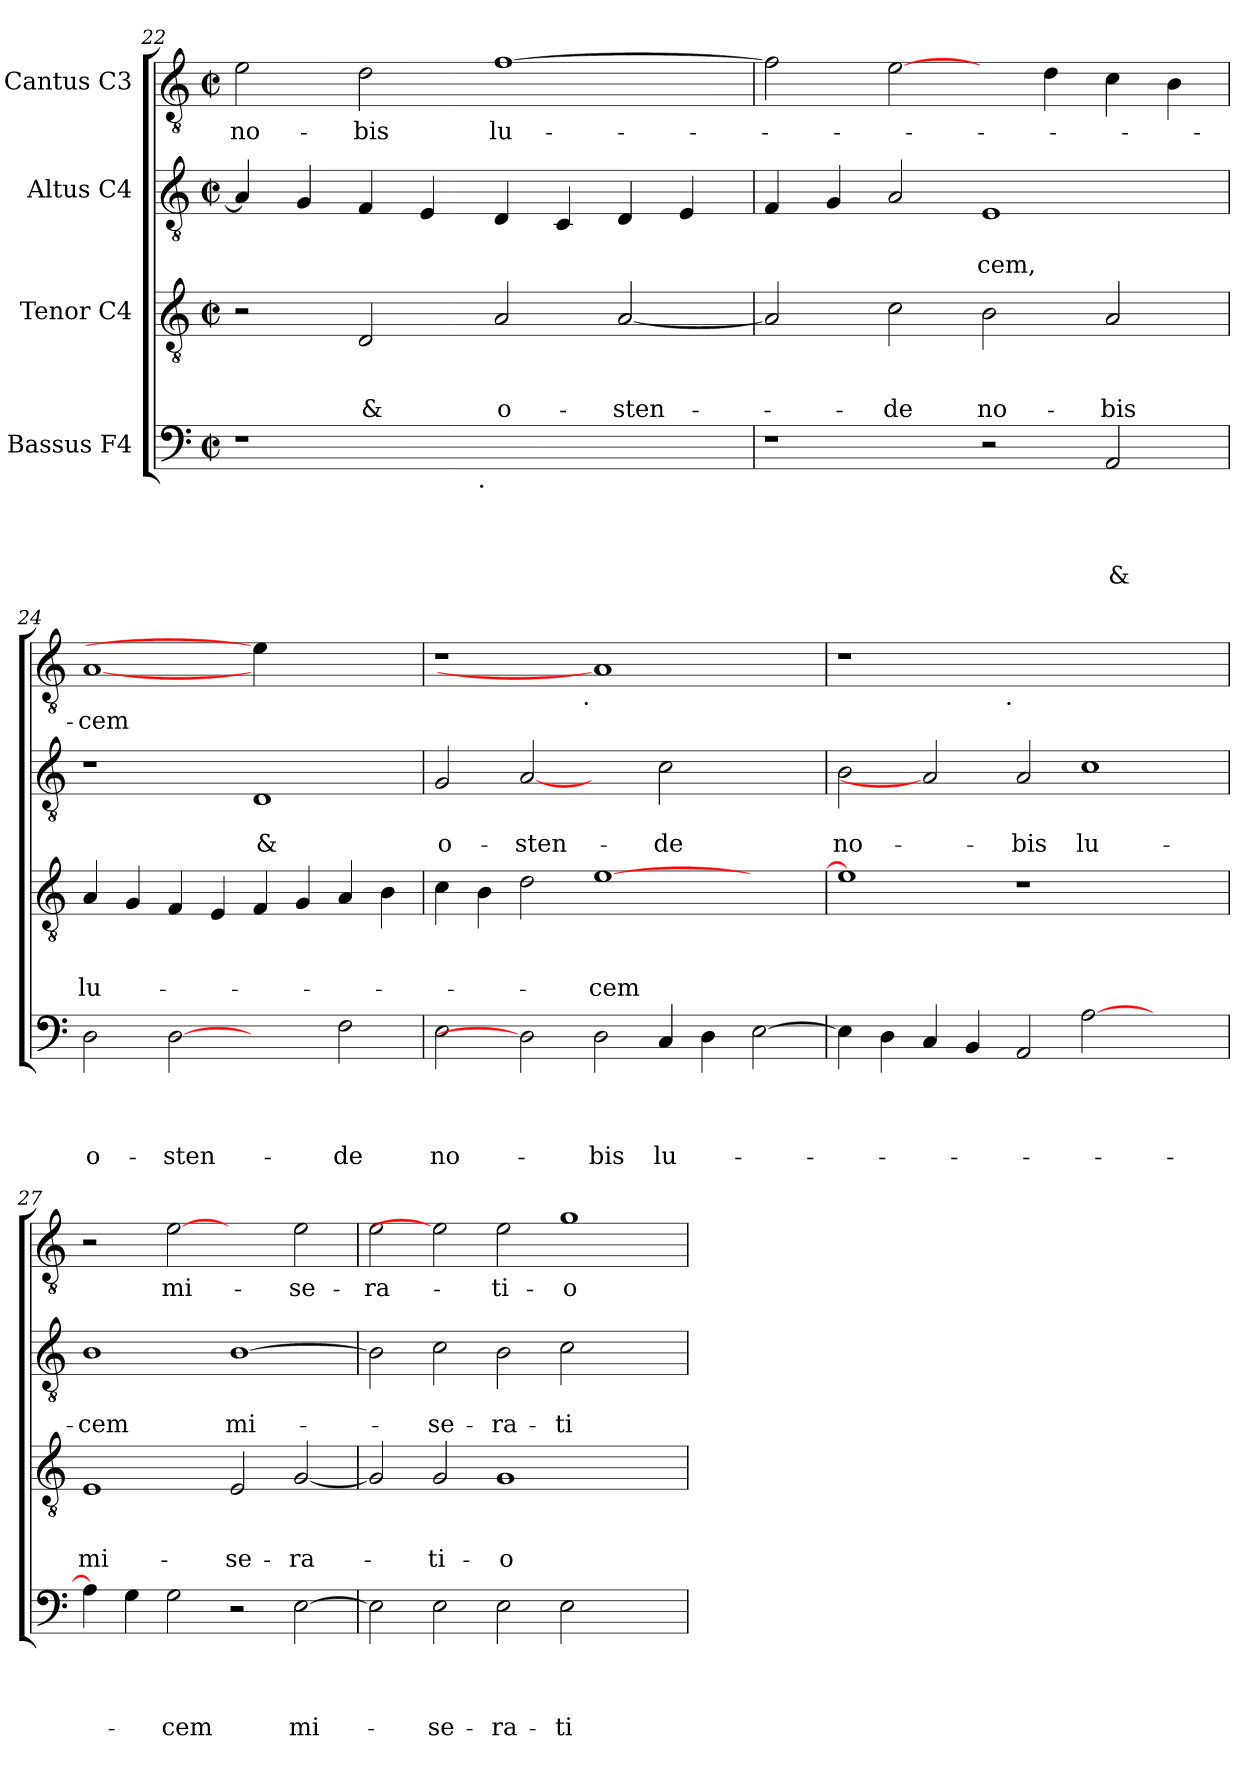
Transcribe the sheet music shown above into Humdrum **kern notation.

**kern	**text	**text	**text	**text	**kern	**text	**text	**text	**kern	**text	**text	**kern	**text
*part4	*part4	*part4	*part4	*part4	*part3	*part3	*part3	*part3	*part2	*part2	*part2	*part1	*part1
*staff4	*staff4	*staff4	*staff4	*staff4	*staff3	*staff3	*staff3	*staff3	*staff2	*staff2	*staff2	*staff1	*staff1
*I"Bassus F4	*	*	*	*	*I"Tenor C4	*	*	*	*I"Altus C4	*	*	*I"Cantus C3	*
*clefF4	*	*	*	*	*clefGv2	*	*	*	*clefGv2	*	*	*clefGv2	*
*k[]	*	*	*	*	*k[]	*	*	*	*k[]	*	*	*k[]	*
*C:	*	*	*	*	*C:	*	*	*	*C:	*	*	*C:	*
*M2/2	*	*	*	*	*M2/2	*	*	*	*M2/2	*	*	*M2/2	*
*met(c|)	*	*	*	*	*met(c|)	*	*	*	*met(c|)	*	*	*met(c|)	*
=22	=22	=22	=22	=22	=22	=22	=22	=22	=22	=22	=22	=22	=22
!	!	!	!	!	!	!	!	!	!	!	!	!	!LO:LY:b
*^	*	*	*	*	*	*	*	*	*	*	*	*	*
1r	2ryy	.	.	.	.	2r	.	.	.	4A/]	.	.	2e\	no-
.	.	.	.	.	.	.	.	.	.	4G/	.	.	.	.
!	!	!	!	!	!	!	!	!	!LO:LY:b	!	!	!	!	!LO:LY:b
.	4...ryy	.	.	.	.	2D/	.	.	&	4F/	.	.	2d\	-bis
.	.	.	.	.	.	.	.	.	.	4E/	.	.	.	.
!	!LO:TX:b:t=.	!	!	!	!	!	!	!	!	!	!	!	!	!
.	1ryy	.	.	.	.	.	.	.	.	.	.	.	.	.
!	!	!	!	!	!	!	!	!	!LO:LY:b	!	!	!	!	!LO:LY:b
1ryy	.	.	.	.	.	2A/	.	.	o-	4D/	.	.	[>1f	lu-
.	.	.	.	.	.	.	.	.	.	4C/	.	.	.	.
!	!	!	!	!	!	!	!	!	!LO:LY:b	!	!	!	!	!
.	.	.	.	.	.	[<2A/	.	.	-sten-	4D/	.	.	.	.
.	.	.	.	.	.	.	.	.	.	4E/	.	.	.	.
.	32ryy	.	.	.	.	.	.	.	.	.	.	.	.	.
*v	*v	*	*	*	*	*	*	*	*	*	*	*	*	*
=23	=23	=23	=23	=23	=23	=23	=23	=23	=23	=23	=23	=23	=23
1r	.	.	.	.	2A/]	.	.	.	4F/	.	.	2f\]	.
.	.	.	.	.	.	.	.	.	4G/	.	.	.	.
!	!	!	!	!	!	!	!	!LO:LY:b	!	!	!	!	!
.	.	.	.	.	2c\	.	.	-de	2A/	.	.	[2e\	.
!	!	!	!	!	!	!	!	!LO:LY:b	!	!	!LO:LY:b	!	!
2r	.	.	.	.	2B\	.	.	no-	1E	.	-cem,	4ryy	.
.	.	.	.	.	.	.	.	.	.	.	.	4d\	.
!	!	!	!	!LO:LY:b	!	!	!	!LO:LY:b	!	!	!	!	!
2AA/	.	.	.	&	2A/	.	.	-bis	.	.	.	4c\	.
.	.	.	.	.	.	.	.	.	.	.	.	4B\	.
=24	=24	=24	=24	=24	=24	=24	=24	=24	=24	=24	=24	=24	=24
!	!	!	!	!LO:LY:b	!	!	!	!LO:LY:b	!	!	!	!	!LO:LY:b
2D\	.	.	.	o-	4A/	.	.	lu-	1r	.	.	[1A	-cem
.	.	.	.	.	4G/	.	.	.	.	.	.	.	.
!	!	!	!	!LO:LY:b	!	!	!	!	!	!	!	!	!
[2D	.	.	.	-sten-	4F/	.	.	.	.	.	.	.	.
.	.	.	.	.	4E/	.	.	.	.	.	.	.	.
!	!	!	!	!	!	!	!	!	!	!	!LO:LY:b	!	!
2ryy	.	.	.	.	4F/	.	.	.	1D	.	&	4e\]	.
.	.	.	.	.	4G/	.	.	.	.	.	.	2.ryy	.
!	!	!	!	!LO:LY:b	!	!	!	!	!	!	!	!	!
2F\	.	.	.	-de	4A/	.	.	.	.	.	.	.	.
.	.	.	.	.	4B\	.	.	.	.	.	.	.	.
!!LO:PB:g=z
=25	=25	=25	=25	=25	=25	=25	=25	=25	=25	=25	=25	=25	=25
!	!	!	!	!LO:LY:b	!	!	!	!	!	!	!LO:LY:b	!	!
*	*	*	*	*	*	*	*	*	*	*	*	*^	*
2E\	.	.	.	no-	4c\	.	.	.	2G/	.	o-	1r	2ryy	.
.	.	.	.	.	4B\	.	.	.	.	.	.	.	.	.
!	!	!	!	!	!	!	!	!	!	!	!LO:LY:b	!	!	!
2D]	.	.	.	.	2d\	.	.	.	[2A	.	-sten-	.	4...ryy	.
!	!	!	!	!	!	!	!	!	!	!	!	!	!LO:TX:b:t=.	!
.	.	.	.	.	.	.	.	.	.	.	.	.	1ryy	.
!	!	!	!	!LO:LY:b	!	!	!	!LO:LY:b	!	!	!	!	!	!
2D\	.	.	.	-bis	[>1e	.	.	-cem	2ryy	.	.	1A]	.	.
!	!	!	!	!LO:LY:b	!	!	!	!	!	!	!LO:LY:b	!	!	!
4C/	.	.	.	lu-	.	.	.	.	2c\	.	-de	.	.	.
4D\	.	.	.	.	.	.	.	.	.	.	.	.	.	.
.	.	.	.	.	.	.	.	.	.	.	.	.	2ryy	.
[>2E\	.	.	.	.	2ryy	.	.	.	2ryy	.	.	2ryy	.	.
.	.	.	.	.	.	.	.	.	.	.	.	.	32ryy	.
=26	=26	=26	=26	=26	=26	=26	=26	=26	=26	=26	=26	=26	=26	=26
!	!	!	!	!	!	!	!	!	!	!	!LO:LY:b	!	!	!
4E\]	.	.	.	.	1e]	.	.	.	2B\	.	no-	1r	2ryy	.
4D\	.	.	.	.	.	.	.	.	.	.	.	.	.	.
4C/	.	.	.	.	.	.	.	.	2A]	.	.	.	4...ryy	.
4BB/	.	.	.	.	.	.	.	.	.	.	.	.	.	.
!	!	!	!	!	!	!	!	!	!	!	!	!	!LO:TX:b:t=.	!
.	.	.	.	.	.	.	.	.	.	.	.	.	1ryy	.
!	!	!	!	!	!	!	!	!	!	!	!LO:LY:b	!	!	!
2AA/	.	.	.	.	1r	.	.	.	2A/	.	-bis	1.ryy	.	.
!	!	!	!	!	!	!	!	!	!	!	!LO:LY:b	!	!	!
[>2A\	.	.	.	.	.	.	.	.	1c	.	lu-	.	.	.
.	.	.	.	.	.	.	.	.	.	.	.	.	2ryy	.
2ryy	.	.	.	.	2ryy	.	.	.	.	.	.	.	.	.
.	.	.	.	.	.	.	.	.	.	.	.	.	32ryy	.
=27	=27	=27	=27	=27	=27	=27	=27	=27	=27	=27	=27	=27	=27	=27
!	!	!	!	!	!	!	!	!LO:LY:b	!	!	!LO:LY:b	!	!	!
*	*	*	*	*	*	*	*	*	*	*	*	*v	*v	*
4A\]	.	.	.	.	1E	.	.	mi-	1B	.	-cem	2r	.
4G\	.	.	.	.	.	.	.	.	.	.	.	.	.
!	!	!	!	!LO:LY:b	!	!	!	!	!	!	!	!	!LO:LY:b
2G\	.	.	.	-cem	.	.	.	.	.	.	.	[2e	mi-
!	!	!	!	!	!	!	!	!LO:LY:b	!	!	!LO:LY:b	!	!
2r	.	.	.	.	2E/	.	.	-se-	[>1B	.	mi-	2ryy	.
!	!	!	!	!LO:LY:b	!	!	!	!LO:LY:b	!	!	!	!	!LO:LY:b
[>2E\	.	.	.	mi-	[<2G/	.	.	-ra-	.	.	.	2e\	-se-
=28	=28	=28	=28	=28	=28	=28	=28	=28	=28	=28	=28	=28	=28
!	!	!	!	!	!	!	!	!	!	!	!	!	!LO:LY:b
2E\]	.	.	.	.	2G/]	.	.	.	2B\]	.	.	2e\	-ra-
!	!	!	!	!LO:LY:b	!	!	!	!LO:LY:b	!	!	!LO:LY:b	!	!
2E\	.	.	.	-se-	2G/	.	.	-ti-	2c\	.	-se-	2e]	.
!	!	!	!	!LO:LY:b	!	!	!	!LO:LY:b	!	!	!LO:LY:b	!	!LO:LY:b
2E\	.	.	.	-ra-	1G	.	.	-o-	2B\	.	-ra-	2e\	-ti-
!	!	!	!	!LO:LY:b	!	!	!	!	!	!	!LO:LY:b	!	!LO:LY:b
2E\	.	.	.	-ti-	.	.	.	.	2c\	.	-ti-	1g	-o-
2ryy	.	.	.	.	2ryy	.	.	.	2ryy	.	.	.	.
=	=	=	=	=	=	=	=	=	=	=	=	=	=
*-	*-	*-	*-	*-	*-	*-	*-	*-	*-	*-	*-	*-	*-
